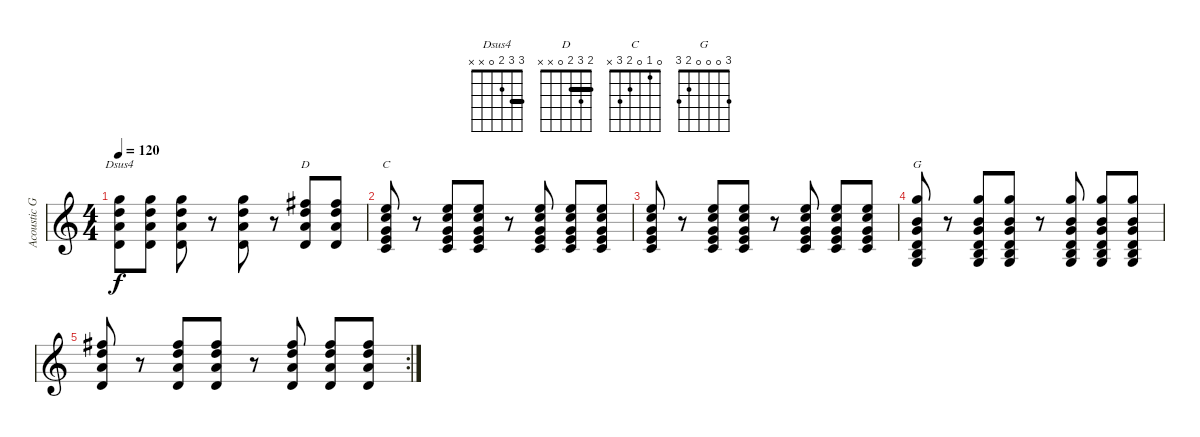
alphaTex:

\track ("Acoustic Guitar 3" "Acoustic G") {instrument acousticguitarsteel}
\staff {score}
\tuning (E4 B3 G3 D3 A2 E2) {hide}
\chord ("Dsus4" 3 3 2 0 x x) {barre 3}
\chord ("D" 2 3 2 0 x x) {barre 2}
\chord ("C" 0 1 0 2 3 x)
\chord ("G" 3 0 0 0 2 3)
\ts (4 4)
\tempo 120
\clef g2
\ks c
(3.1 3.2 2.3 0.4).8{ch "Dsus4" dy f} (3.1 3.2 2.3 0.4).8 (3.1 3.2 2.3 0.4).8 r.8 (3.1 3.2 2.3 0.4).8 r.8 (2.1 3.2 2.3 0.4).8{ch "D"} (2.1 3.2 2.3 0.4).8 |
(0.1 1.2 0.3 2.4 3.5).8{ch "C"} r.8 (0.1 1.2 0.3 2.4 3.5).8 (0.1 1.2 0.3 2.4 3.5).8 r.8 (0.1 1.2 0.3 2.4 3.5).8 (0.1 1.2 0.3 2.4 3.5).8 (0.1 1.2 0.3 2.4 3.5).8 |
(0.1 1.2 0.3 2.4 3.5).8 r.8 (0.1 1.2 0.3 2.4 3.5).8 (0.1 1.2 0.3 2.4 3.5).8 r.8 (0.1 1.2 0.3 2.4 3.5).8 (0.1 1.2 0.3 2.4 3.5).8 (0.1 1.2 0.3 2.4 3.5).8 |
(3.1 0.2 0.3 0.4 2.5 3.6).8{ch "G"} r.8 (3.1 0.2 0.3 0.4 2.5 3.6).8 (3.1 0.2 0.3 0.4 2.5 3.6).8 r.8 (3.1 0.2 0.3 0.4 2.5 3.6).8 (3.1 0.2 0.3 0.4 2.5 3.6).8 (3.1 0.2 0.3 0.4 2.5 3.6).8 |
\rc 2
(2.1 3.2 2.3 0.4).8 r.8 (2.1 3.2 2.3 0.4).8 (2.1 3.2 2.3 0.4).8 r.8 (2.1 3.2 2.3 0.4).8 (2.1 3.2 2.3 0.4).8 (2.1 3.2 2.3 0.4).8
